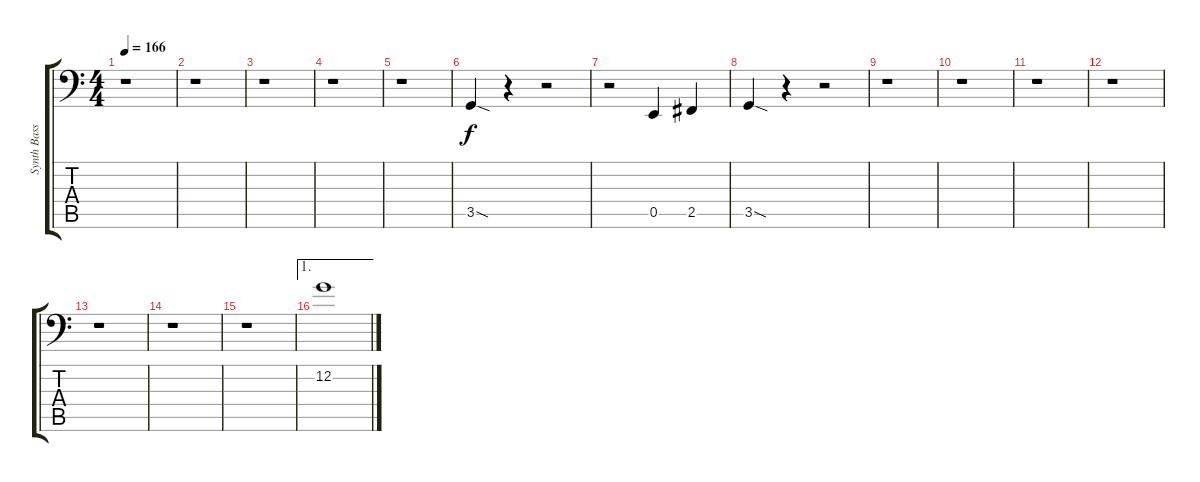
\track ("Synth Bass/Sea effect" "Synth Bass") {instrument synthbass1}
\staff {score tabs}
\tuning (B2 G2 D2 A1 E1 B0) {hide}
\ts (4 4)
\tempo 166
\clef f4
\ks c
r.1{dy f} |
r.1 |
r.1 |
r.1 |
r.1 |
3.5{sod}.4{instrument synthbass1} r.4 r.2 |
r.2 0.5.4 2.5.4 |
3.5{sod}.4 r.4 r.2 |
r.1 |
r.1 |
r.1 |
r.1 |
r.1 |
r.1 |
r.1 |
\ae 1
12.2.1{instrument seashore}
